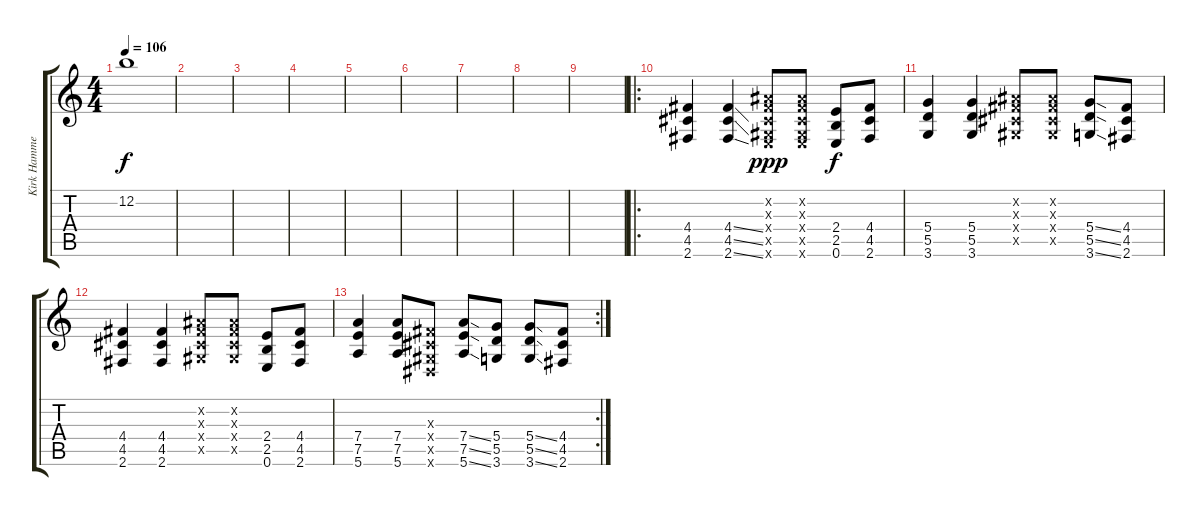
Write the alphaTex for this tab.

\track ("Kirk Hammett" "Kirk Hamme") {instrument distortionguitar}
\staff {score tabs}
\tuning (E4 B3 G3 D3 A2 E2) {hide}
\ts (4 4)
\tempo 106
\clef g2
\ks c
12.2{t}.1{dy f} |
|
|
|
|
|
|
|
|
\ro
(4.4 4.5 2.6).4 (4.4{ss} 4.5{ss} 2.6{ss}).4 (-1.2{x} -1.3{x} -1.4{x} -1.5{x} 0.6{x}).8{dy ppp} (-1.2{x} -1.3{x} -1.4{x} -1.5{x} 0.6{x}).8 (2.4 2.5 0.6).8{dy f} (4.4 4.5 2.6).8 |
(5.4 5.5 3.6).4 (5.4 5.5 3.6).4 (-1.2{x} -1.3{x} -1.4{x} -1.5{x}).8 (-1.2{x} -1.3{x} -1.4{x} -1.5{x}).8 (5.4{ss} 5.5{ss} 3.6{ss}).8 (4.4 4.5 2.6).8 |
(4.4 4.5 2.6).4 (4.4 4.5 2.6).4 (-1.2{x} -1.3{x} -1.4{x} -1.5{x}).8 (-1.2{x} -1.3{x} -1.4{x} -1.5{x}).8 (2.4 2.5 0.6).8 (4.4 4.5 2.6).8 |
\rc 2
(7.4 7.5 5.6).4 (7.4 7.5 5.6).8 (-1.3{x} -1.4{x} -1.5{x} -1.6{x}).8 (7.4{ss} 7.5{ss} 5.6{ss}).8 (5.4 5.5 3.6).8 (5.4{ss} 5.5{ss} 3.6{ss}).8 (4.4 4.5 2.6).8
